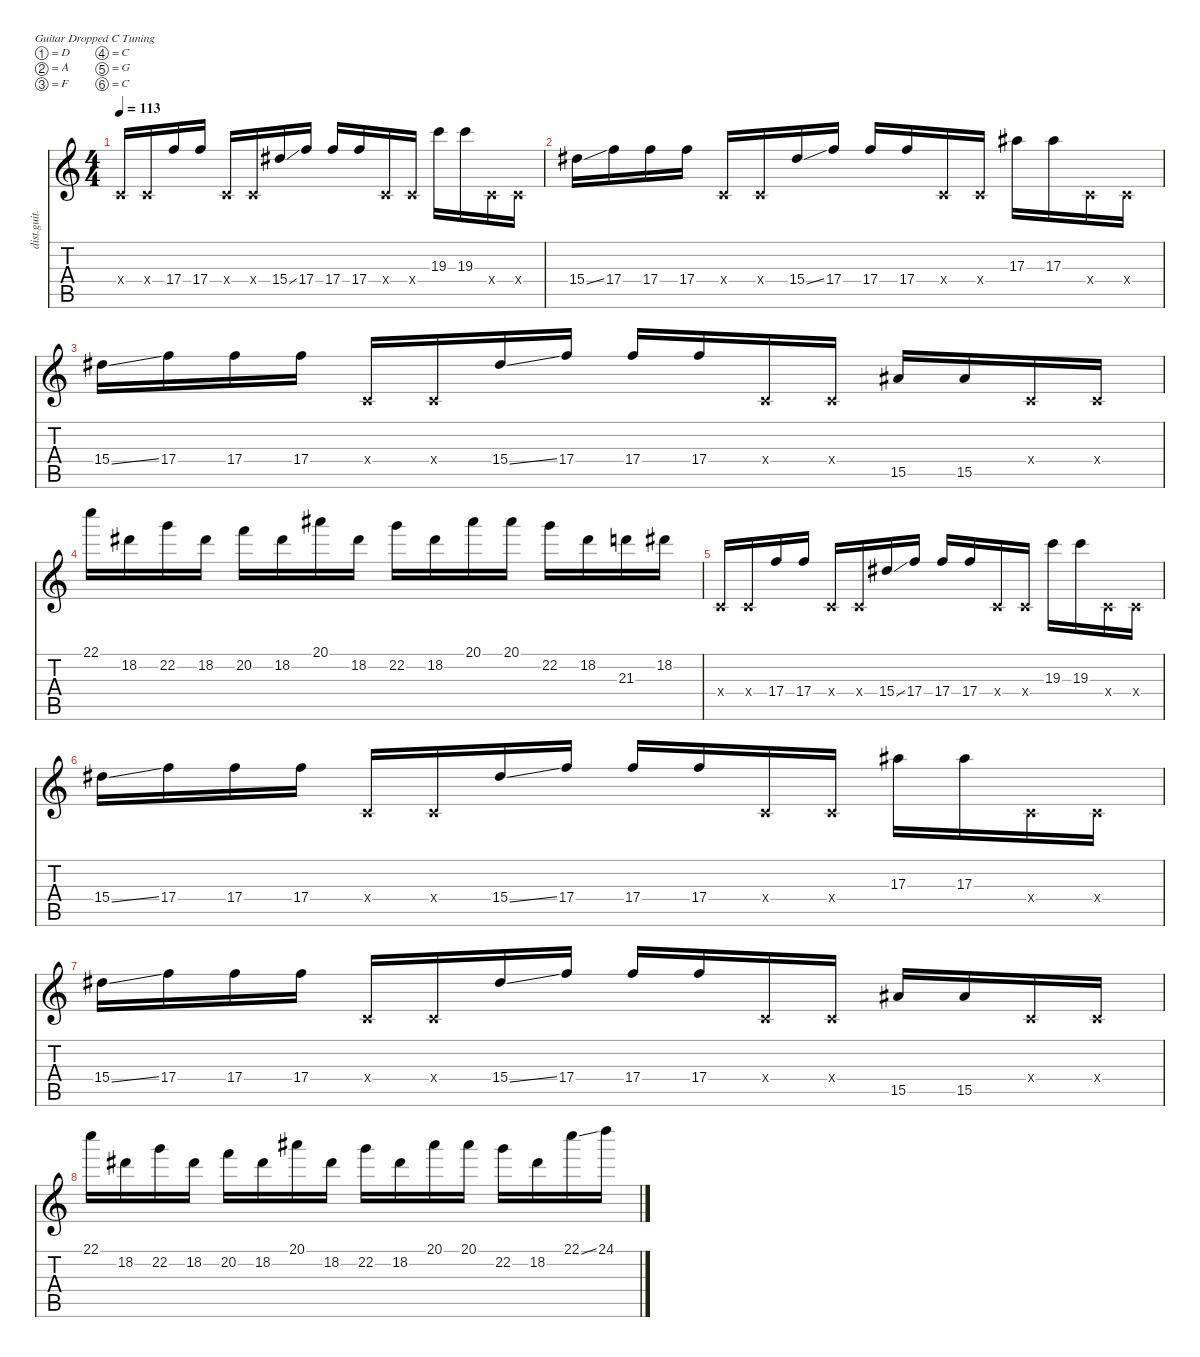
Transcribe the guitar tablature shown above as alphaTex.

\defaultSystemsLayout 4
\hideDynamics
\bracketExtendMode nobrackets
\otherSystemsTrackNameOrientation horizontal
\track ("Distortion Guitar" "dist.guit.") {instrument distortionguitar}
\staff {score tabs}
\tuning (D4 A3 F3 C3 G2 C2)
\ts (4 4)
\tempo 113
\clef g2
\ks c
0.4{x}.16{dy mf beam Up} 0.4{x}.16{beam Up} 17.4.16{beam Up} 17.4.16{beam Up} 0.4{x}.16{beam Up} 0.4{x}.16{beam Up} 15.4{ss acc #}.16{beam Up} 17.4.16{beam Up} 17.4.16{beam Up} 17.4.16{beam Up} 0.4{x}.16{beam Up} 0.4{x}.16{beam Up} 19.3.16{beam Down} 19.3.16{beam Down} 0.4{x}.16{beam Down} 0.4{x}.16{beam Down} |
15.4{ss acc #}.16{beam Down} 17.4.16{beam Down} 17.4.16{beam Down} 17.4.16{beam Down} 0.4{x}.16{beam Up} 0.4{x}.16{beam Up} 15.4{ss acc #}.16{beam Up} 17.4.16{beam Up} 17.4.16{beam Up} 17.4.16{beam Up} 0.4{x}.16{beam Up} 0.4{x}.16{beam Up} 17.3{acc #}.16{beam Down} 17.3{acc #}.16{beam Down} 0.4{x}.16{beam Down} 0.4{x}.16{beam Down} |
15.4{ss acc #}.16{beam Down} 17.4.16{beam Down} 17.4.16{beam Down} 17.4.16{beam Down} 0.4{x}.16{beam Up} 0.4{x}.16{beam Up} 15.4{ss acc #}.16{beam Up} 17.4.16{beam Up} 17.4.16{beam Up} 17.4.16{beam Up} 0.4{x}.16{beam Up} 0.4{x}.16{beam Up} 15.5{acc #}.16{beam Up} 15.5{acc #}.16{beam Up} 0.4{x}.16{beam Up} 0.4{x}.16{beam Up} |
22.1.16{beam Down} 18.2{acc #}.16{beam Down} 22.2.16{beam Down} 18.2{acc #}.16{beam Down} 20.2.16{beam Down} 18.2{acc #}.16{beam Down} 20.1{acc #}.16{beam Down} 18.2{acc #}.16{beam Down} 22.2.16{beam Down} 18.2{acc #}.16{beam Down} 20.1{acc #}.16{beam Down} 20.1{acc #}.16{beam Down} 22.2.16{beam Down} 18.2{acc #}.16{beam Down} 21.3.16{beam Down} 18.2{acc #}.16{beam Down} |
0.4{x}.16{beam Up} 0.4{x}.16{beam Up} 17.4.16{beam Up} 17.4.16{beam Up} 0.4{x}.16{beam Up} 0.4{x}.16{beam Up} 15.4{ss acc #}.16{beam Up} 17.4.16{beam Up} 17.4.16{beam Up} 17.4.16{beam Up} 0.4{x}.16{beam Up} 0.4{x}.16{beam Up} 19.3.16{beam Down} 19.3.16{beam Down} 0.4{x}.16{beam Down} 0.4{x}.16{beam Down} |
15.4{ss acc #}.16{beam Down} 17.4.16{beam Down} 17.4.16{beam Down} 17.4.16{beam Down} 0.4{x}.16{beam Up} 0.4{x}.16{beam Up} 15.4{ss acc #}.16{beam Up} 17.4.16{beam Up} 17.4.16{beam Up} 17.4.16{beam Up} 0.4{x}.16{beam Up} 0.4{x}.16{beam Up} 17.3{acc #}.16{beam Down} 17.3{acc #}.16{beam Down} 0.4{x}.16{beam Down} 0.4{x}.16{beam Down} |
15.4{ss acc #}.16{beam Down} 17.4.16{beam Down} 17.4.16{beam Down} 17.4.16{beam Down} 0.4{x}.16{beam Up} 0.4{x}.16{beam Up} 15.4{ss acc #}.16{beam Up} 17.4.16{beam Up} 17.4.16{beam Up} 17.4.16{beam Up} 0.4{x}.16{beam Up} 0.4{x}.16{beam Up} 15.5{acc #}.16{beam Up} 15.5{acc #}.16{beam Up} 0.4{x}.16{beam Up} 0.4{x}.16{beam Up} |
22.1.16{beam Down} 18.2{acc #}.16{beam Down} 22.2.16{beam Down} 18.2{acc #}.16{beam Down} 20.2.16{beam Down} 18.2{acc #}.16{beam Down} 20.1{acc #}.16{beam Down} 18.2{acc #}.16{beam Down} 22.2.16{beam Down} 18.2{acc #}.16{beam Down} 20.1{acc #}.16{beam Down} 20.1{acc #}.16{beam Down} 22.2.16{beam Down} 18.2{acc #}.16{beam Down} 22.1{ss}.16{beam Down} 24.1.16{beam Down}
